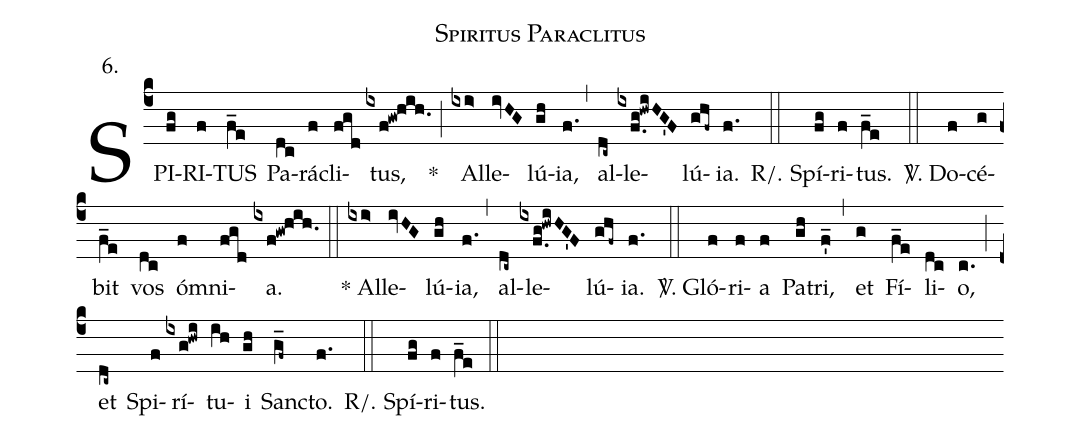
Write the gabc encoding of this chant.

name:Spiritus Paraclitus;
annotation:6.;
mode:6;
%%
(c4) SPI(fg)RI(f)TUS(f_e) Pa(dc)rá(f)cli(fgd)tus,(ixf!gw!hih.) *(;) Al(ixi>)le(ivHG)lú(gh)ia,(f.) (,) al(dc~)le(ixf.g!hwiHG'F)lú(ghf~)ia.(f.) (::)
R/. Spí(fg)ri(f)tus.(f_e) (::)
<sp>V/</sp>. Do(f)cé(g)bit(f_e) vos(dc) óm(f)ni(fgd)a.(ixf!gw!hih.) (::)
* Al(ixi>)le(ivHG)lú(gh)ia,(f.) (,) al(dc~)le(ixf.g!hwiHG'F)lú(ghf~)ia.(f.) (::)
<sp>V/</sp>. Gló(f)ri(f)a(f) Pa(gh)tri,(f_') (,) et(g) Fí(f_e)li(dc)o,(c.) (;) et(dc~) Spi(f)rí(ixg!hwi)tu(ih)i(gh) San(g_f~)cto.(f.) (::)
R/. Spí(fg)ri(f)tus.(f_e) (::)
